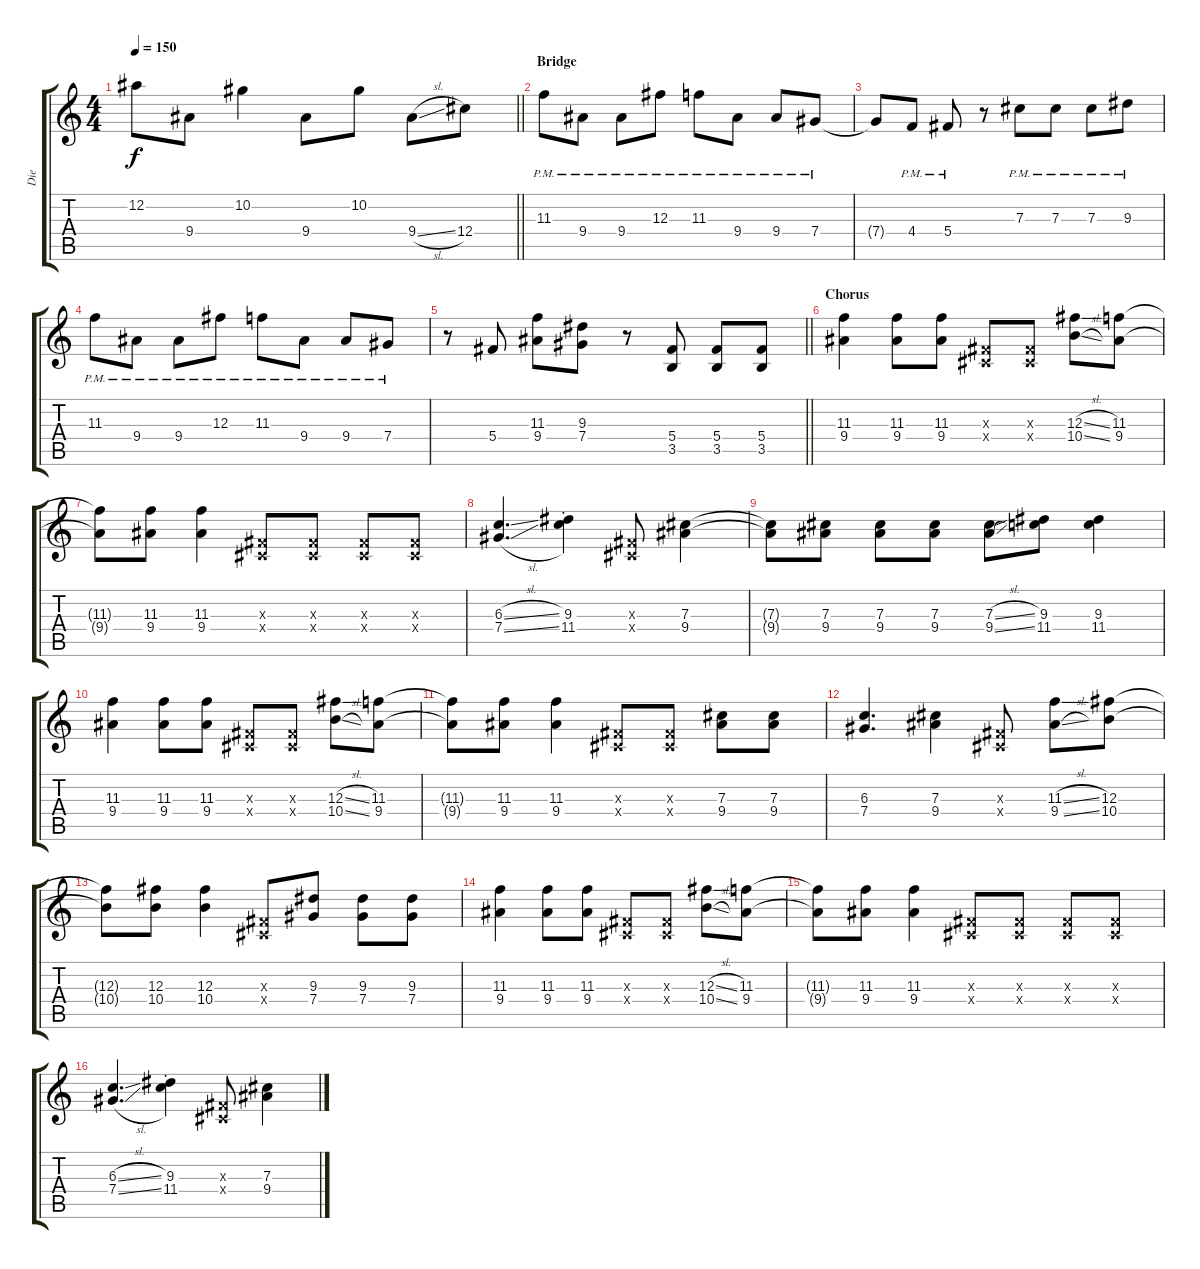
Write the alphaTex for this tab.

\track ("Die" "Die") {instrument overdrivenguitar}
\staff {score tabs}
\tuning (Eb4 Bb3 Gb3 Db3 Ab2 Db2) {hide}
\ts (4 4)
\tempo 150
\clef g2
\barLineRight lightlight
\ks c
12.2{t}.8{dy f} 9.4.8 10.2.4 9.4.8 10.2.8 9.4{sl}.8 12.4.8 |
\section ("" "Bridge ")
11.3{pm}.8 9.4{pm}.8 9.4{pm}.8 12.3{pm}.8 11.3{pm}.8 9.4{pm}.8 9.4{pm}.8 7.4{pm}.8 |
7.4{t}.8 4.4{pm}.8 5.4{pm}.8 r.8 7.3{pm}.8 7.3{pm}.8 7.3{pm}.8 9.3{pm}.8 |
11.3{pm}.8 9.4{pm}.8 9.4{pm}.8 12.3{pm}.8 11.3{pm}.8 9.4{pm}.8 9.4{pm}.8 7.4{pm}.8 |
\barLineRight lightlight
r.8 5.4.8 (11.3 9.4).8 (9.3 7.4).8 r.8 (5.4 3.5).8 (5.4 3.5).8 (5.4 3.5).8 |
\section ("" "Chorus")
(11.3 9.4).4 (11.3 9.4).8 (11.3 9.4).8 (0.3{x} 0.4{x}).8 (0.3{x} 0.4{x}).8 (12.3{sl} 10.4{sl}).8 (11.3 9.4).8 |
(11.3{t} 9.4{t}).8 (11.3 9.4).8 (11.3 9.4).4 (0.3{x} 0.4{x}).8 (0.3{x} 0.4{x}).8 (0.3{x} 0.4{x}).8 (0.3{x} 0.4{x}).8 |
(6.3{sl} 7.4{sl}).4{d} (9.3{st} 11.4{st}).4 (0.3{x} 0.4{x}).8 (7.3 9.4).4 |
(7.3{t} 9.4{t}).8 (7.3 9.4).8 (7.3 9.4).8 (7.3 9.4).8 (7.3{sl} 9.4{sl}).8 (9.3 11.4).8 (9.3 11.4).4 |
(11.3 9.4).4 (11.3 9.4).8 (11.3 9.4).8 (0.3{x} 0.4{x}).8 (0.3{x} 0.4{x}).8 (12.3{sl} 10.4{sl}).8 (11.3 9.4).8 |
(11.3{t} 9.4{t}).8 (11.3 9.4).8 (11.3 9.4).4 (0.3{x} 0.4{x}).8 (0.3{x} 0.4{x}).8 (7.3 9.4).8 (7.3 9.4).8 |
(6.3 7.4).4{d} (7.3 9.4).4 (0.3{x} 0.4{x}).8 (11.3{sl} 9.4{sl}).8 (12.3 10.4).8 |
(12.3{t} 10.4{t}).8 (12.3 10.4).8 (12.3 10.4).4 (0.3{x} 0.4{x}).8 (9.3 7.4).8 (9.3 7.4).8 (9.3 7.4).8 |
(11.3 9.4).4 (11.3 9.4).8 (11.3 9.4).8 (0.3{x} 0.4{x}).8 (0.3{x} 0.4{x}).8 (12.3{sl} 10.4{sl}).8 (11.3 9.4).8 |
(11.3{t} 9.4{t}).8 (11.3 9.4).8 (11.3 9.4).4 (0.3{x} 0.4{x}).8 (0.3{x} 0.4{x}).8 (0.3{x} 0.4{x}).8 (0.3{x} 0.4{x}).8 |
(6.3{sl} 7.4{sl}).4{d} (9.3{st} 11.4{st}).4 (0.3{x} 0.4{x}).8 (7.3 9.4).4
